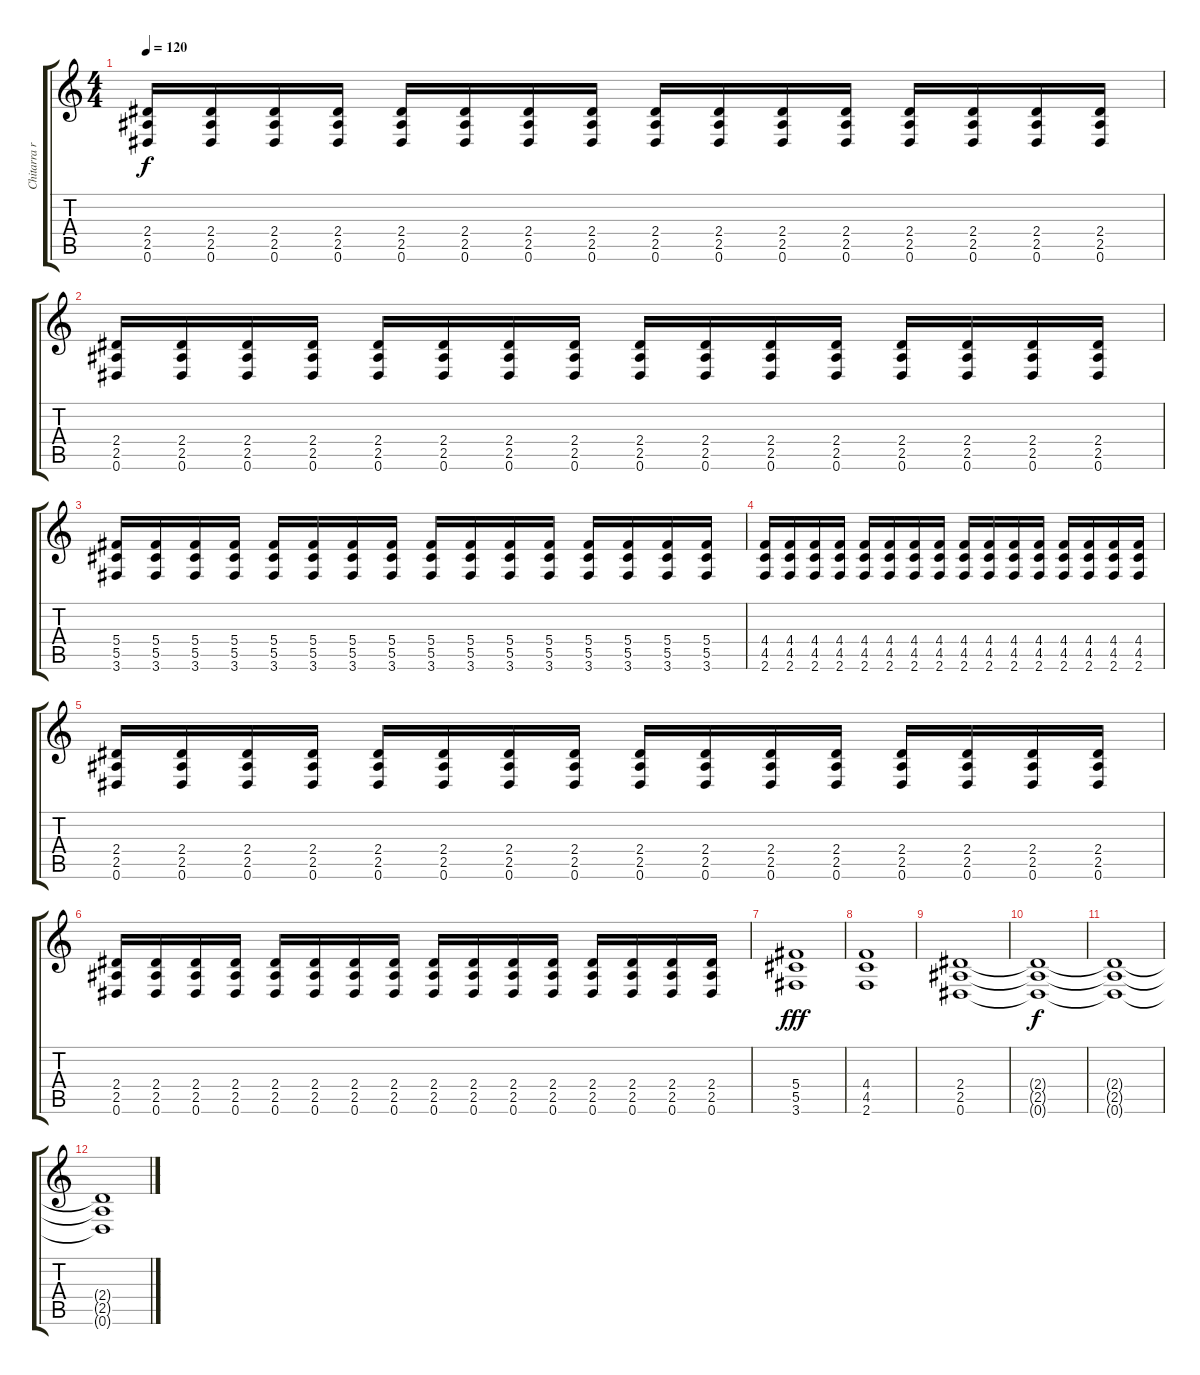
\track ("Chitarra ritmica" "Chitarra r") {instrument distortionguitar}
\staff {score tabs}
\tuning (Eb4 Bb3 Gb3 Db3 Ab2 Eb2) {hide}
\ts (4 4)
\tempo 120
\clef g2
\ks c
(2.4 2.5 0.6).16{dy f} (2.4 2.5 0.6).16 (2.4 2.5 0.6).16 (2.4 2.5 0.6).16 (2.4 2.5 0.6).16 (2.4 2.5 0.6).16 (2.4 2.5 0.6).16 (2.4 2.5 0.6).16 (2.4 2.5 0.6).16 (2.4 2.5 0.6).16 (2.4 2.5 0.6).16 (2.4 2.5 0.6).16 (2.4 2.5 0.6).16 (2.4 2.5 0.6).16 (2.4 2.5 0.6).16 (2.4 2.5 0.6).16 |
(2.4 2.5 0.6).16 (2.4 2.5 0.6).16 (2.4 2.5 0.6).16 (2.4 2.5 0.6).16 (2.4 2.5 0.6).16 (2.4 2.5 0.6).16 (2.4 2.5 0.6).16 (2.4 2.5 0.6).16 (2.4 2.5 0.6).16 (2.4 2.5 0.6).16 (2.4 2.5 0.6).16 (2.4 2.5 0.6).16 (2.4 2.5 0.6).16 (2.4 2.5 0.6).16 (2.4 2.5 0.6).16 (2.4 2.5 0.6).16 |
(5.4 5.5 3.6).16 (5.4 5.5 3.6).16 (5.4 5.5 3.6).16 (5.4 5.5 3.6).16 (5.4 5.5 3.6).16 (5.4 5.5 3.6).16 (5.4 5.5 3.6).16 (5.4 5.5 3.6).16 (5.4 5.5 3.6).16 (5.4 5.5 3.6).16 (5.4 5.5 3.6).16 (5.4 5.5 3.6).16 (5.4 5.5 3.6).16 (5.4 5.5 3.6).16 (5.4 5.5 3.6).16 (5.4 5.5 3.6).16 |
(4.4 4.5 2.6).16 (4.4 4.5 2.6).16 (4.4 4.5 2.6).16 (4.4 4.5 2.6).16 (4.4 4.5 2.6).16 (4.4 4.5 2.6).16 (4.4 4.5 2.6).16 (4.4 4.5 2.6).16 (4.4 4.5 2.6).16 (4.4 4.5 2.6).16 (4.4 4.5 2.6).16 (4.4 4.5 2.6).16 (4.4 4.5 2.6).16 (4.4 4.5 2.6).16 (4.4 4.5 2.6).16 (4.4 4.5 2.6).16 |
(2.4 2.5 0.6).16 (2.4 2.5 0.6).16 (2.4 2.5 0.6).16 (2.4 2.5 0.6).16 (2.4 2.5 0.6).16 (2.4 2.5 0.6).16 (2.4 2.5 0.6).16 (2.4 2.5 0.6).16 (2.4 2.5 0.6).16 (2.4 2.5 0.6).16 (2.4 2.5 0.6).16 (2.4 2.5 0.6).16 (2.4 2.5 0.6).16 (2.4 2.5 0.6).16 (2.4 2.5 0.6).16 (2.4 2.5 0.6).16 |
(2.4 2.5 0.6).16 (2.4 2.5 0.6).16 (2.4 2.5 0.6).16 (2.4 2.5 0.6).16 (2.4 2.5 0.6).16 (2.4 2.5 0.6).16 (2.4 2.5 0.6).16 (2.4 2.5 0.6).16 (2.4 2.5 0.6).16 (2.4 2.5 0.6).16 (2.4 2.5 0.6).16 (2.4 2.5 0.6).16 (2.4 2.5 0.6).16 (2.4 2.5 0.6).16 (2.4 2.5 0.6).16 (2.4 2.5 0.6).16 |
(5.4 5.5 3.6).1{dy fff} |
(4.4 4.5 2.6).1 |
(2.4 2.5 0.6).1 |
(2.4{t} 2.5{t} 0.6{t}).1{dy f} |
(2.4{t} 2.5{t} 0.6{t}).1 |
(2.4{t} 2.5{t} 0.6{t}).1
